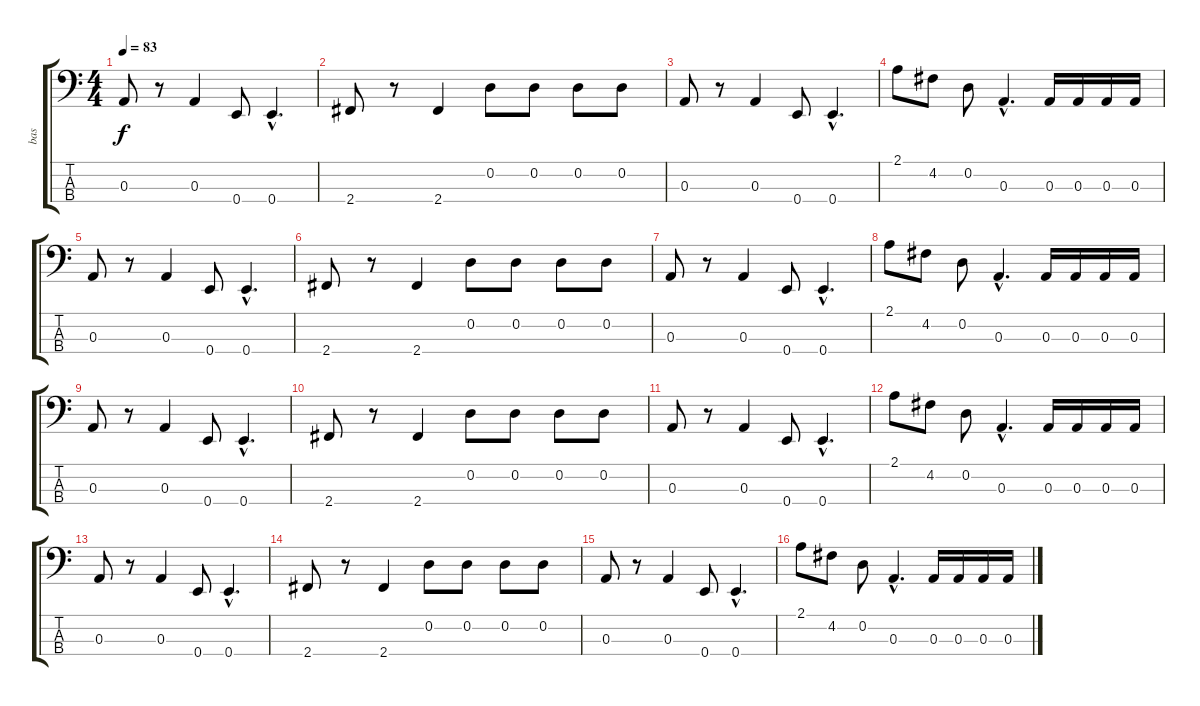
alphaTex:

\track ("bas" "bas") {instrument electricbasspick}
\staff {score tabs}
\tuning (G2 D2 A1 E1) {hide}
\ts (4 4)
\tempo 83
\clef f4
\ks c
0.3.8{dy f instrument electricbasspick} r.8 0.3.4 0.4.8 0.4{hac}.4{d} |
2.4.8 r.8 2.4.4 0.2.8 0.2.8 0.2.8 0.2.8 |
0.3.8 r.8 0.3.4 0.4.8 0.4{hac}.4{d} |
2.1.8 4.2.8 0.2.8 0.3{hac}.4{d} 0.3.16 0.3.16 0.3.16 0.3.16 |
0.3.8 r.8 0.3.4 0.4.8 0.4{hac}.4{d} |
2.4.8 r.8 2.4.4 0.2.8 0.2.8 0.2.8 0.2.8 |
0.3.8 r.8 0.3.4 0.4.8 0.4{hac}.4{d} |
2.1.8 4.2.8 0.2.8 0.3{hac}.4{d} 0.3.16 0.3.16 0.3.16 0.3.16 |
0.3.8 r.8 0.3.4 0.4.8 0.4{hac}.4{d} |
2.4.8 r.8 2.4.4 0.2.8 0.2.8 0.2.8 0.2.8 |
0.3.8 r.8 0.3.4 0.4.8 0.4{hac}.4{d} |
2.1.8 4.2.8 0.2.8 0.3{hac}.4{d} 0.3.16 0.3.16 0.3.16 0.3.16 |
0.3.8 r.8 0.3.4 0.4.8 0.4{hac}.4{d} |
2.4.8 r.8 2.4.4 0.2.8 0.2.8 0.2.8 0.2.8 |
0.3.8 r.8 0.3.4 0.4.8 0.4{hac}.4{d} |
2.1.8 4.2.8 0.2.8 0.3{hac}.4{d} 0.3.16 0.3.16 0.3.16 0.3.16
